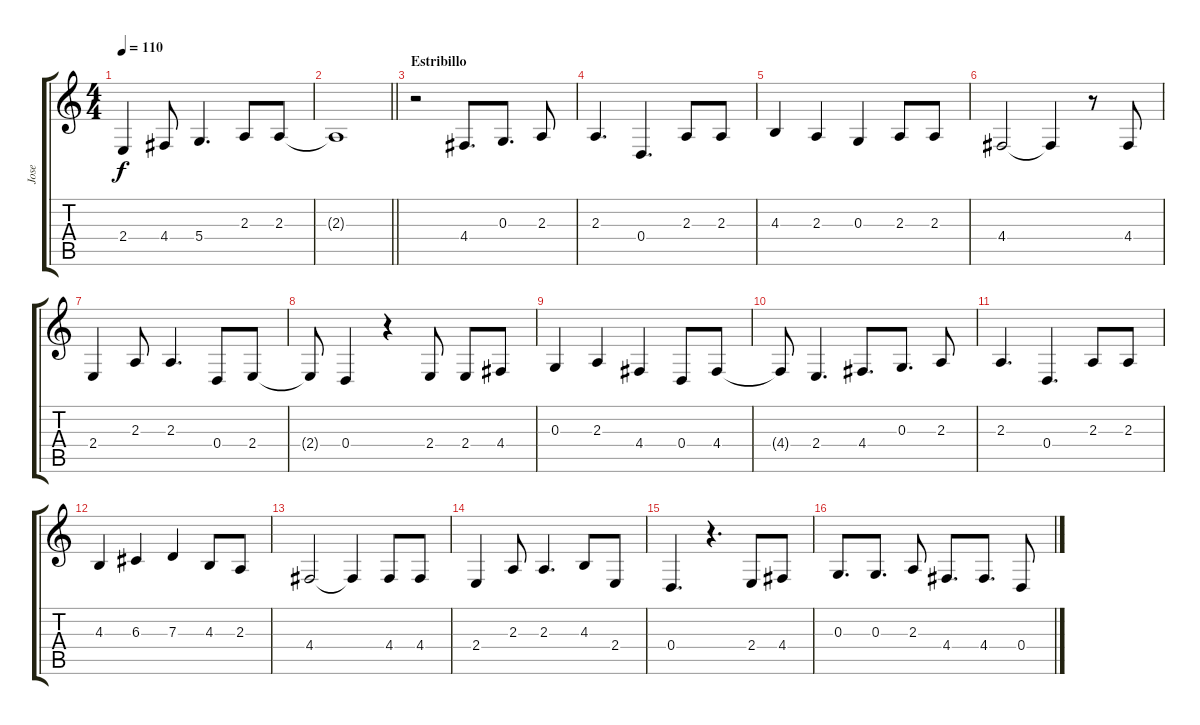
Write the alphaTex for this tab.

\track ("Jose" "Jose") {instrument flute}
\staff {score tabs}
\tuning (E4 B3 G3 D3 A2 E2) {hide}
\ts (4 4)
\tempo 110
\clef g2
\ks c
2.4.4{dy f} 4.4.8 5.4.4{d} 2.3.8 2.3.8 |
\barLineRight lightlight
2.3{t}.1 |
\section ("" "Estribillo")
r.2 4.4.8{d} 0.3.8{d} 2.3.8 |
2.3.4{d} 0.4.4{d} 2.3.8 2.3.8 |
4.3.4 2.3.4 0.3.4 2.3.8 2.3.8 |
4.4.2 4.4{t}.4 r.8 4.4.8 |
2.4.4 2.3.8 2.3.4{d} 0.4.8 2.4.8 |
2.4{t}.8 0.4.4 r.4 2.4.8 2.4.8 4.4.8 |
0.3.4 2.3.4 4.4.4 0.4.8 4.4.8 |
4.4{t}.8 2.4.4{d} 4.4.8{d} 0.3.8{d} 2.3.8 |
2.3.4{d} 0.4.4{d} 2.3.8 2.3.8 |
4.3.4 6.3.4 7.3.4 4.3.8 2.3.8 |
4.4.2 4.4{t}.4 4.4.8 4.4.8 |
2.4.4 2.3.8 2.3.4{d} 4.3.8 2.4.8 |
0.4.4{d} r.4{d} 2.4.8 4.4.8 |
0.3.8{d} 0.3.8{d} 2.3.8 4.4.8{d} 4.4.8{d} 0.4.8
